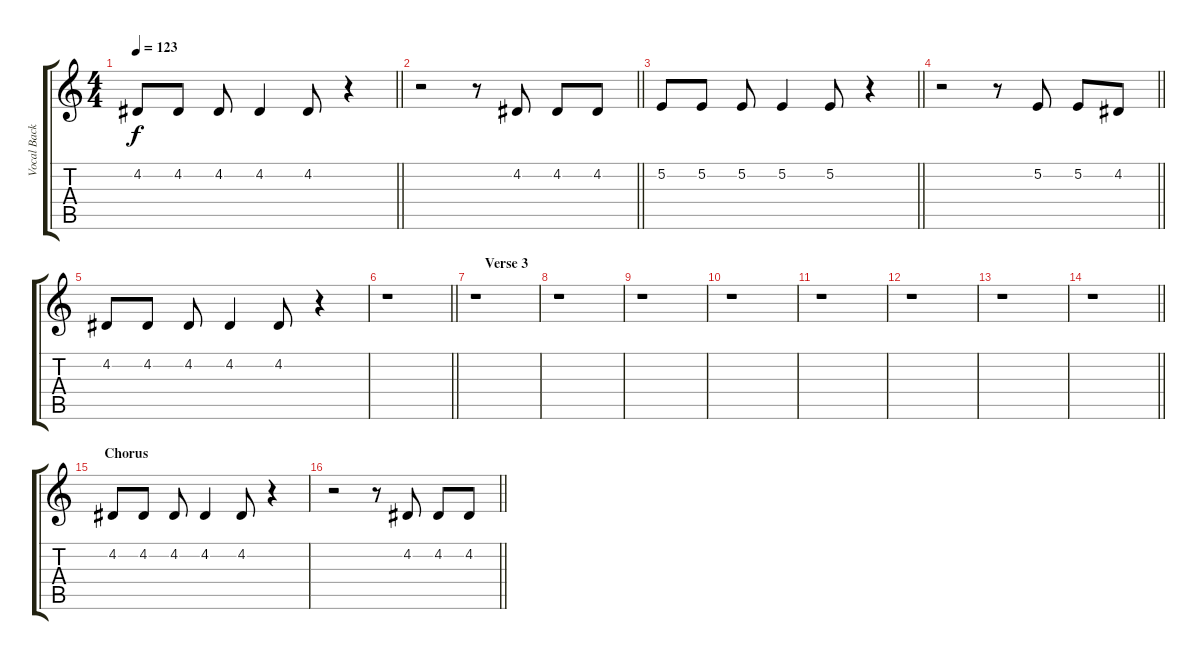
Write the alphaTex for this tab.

\track ("Vocal Backup" "Vocal Back") {instrument altosax}
\staff {score tabs}
\tuning (E4 B3 G3 D3 A2 E2) {hide}
\ts (4 4)
\tempo 123
\clef g2
\barLineRight lightlight
\ks c
4.2.8{dy f} 4.2.8 4.2.8 4.2.4 4.2.8 r.4 |
\barLineRight lightlight
r.2 r.8 4.2.8 4.2.8 4.2.8 |
\barLineRight lightlight
5.2.8 5.2.8 5.2.8 5.2.4 5.2.8 r.4 |
\barLineRight lightlight
r.2 r.8 5.2.8 5.2.8 4.2.8 |
4.2.8 4.2.8 4.2.8 4.2.4 4.2.8 r.4 |
\barLineRight lightlight
r.1 |
\section ("" "    Verse 3")
r.1 |
r.1 |
r.1 |
r.1 |
r.1 |
r.1 |
r.1 |
\barLineRight lightlight
r.1 |
\section ("" "   Chorus ")
4.2.8 4.2.8 4.2.8 4.2.4 4.2.8 r.4 |
\barLineRight lightlight
r.2 r.8 4.2.8 4.2.8 4.2.8
